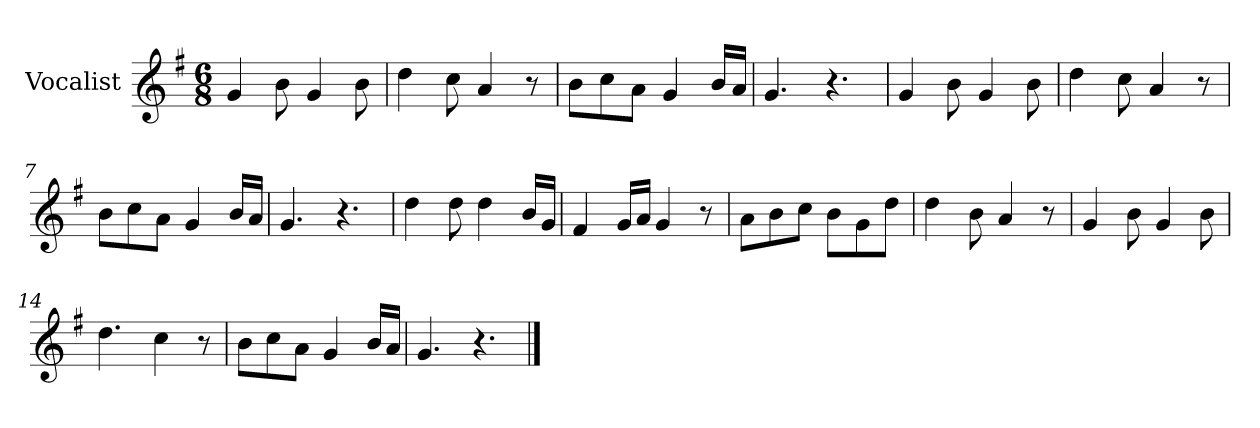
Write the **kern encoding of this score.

**kern
*part1
*staff1
*I"Vocalist
*k[f#]
*G:
*M6/8
=1
4g
8b
4g
8b
=2
4dd
8cc
4a
8r
=3
8bL
8cc
8aJ
4g
16bLL
16aJJ
=4
4.g
4.r
=5
4g
8b
4g
8b
=6
4dd
8cc
4a
8r
=7
8bL
8cc
8aJ
4g
16bLL
16aJJ
=8
4.g
4.r
=9
4dd
8dd
4dd
16bLL
16gJJ
=10
4f#
16gLL
16aJJ
4g
8r
=11
8aL
8b
8ccJ
8bL
8g
8ddJ
=12
4dd
8b
4a
8r
=13
4g
8b
4g
8b
=14
4.dd
4cc
8r
=15
8bL
8cc
8aJ
4g
16bLL
16aJJ
=16
4.g
4.r
==
*-
